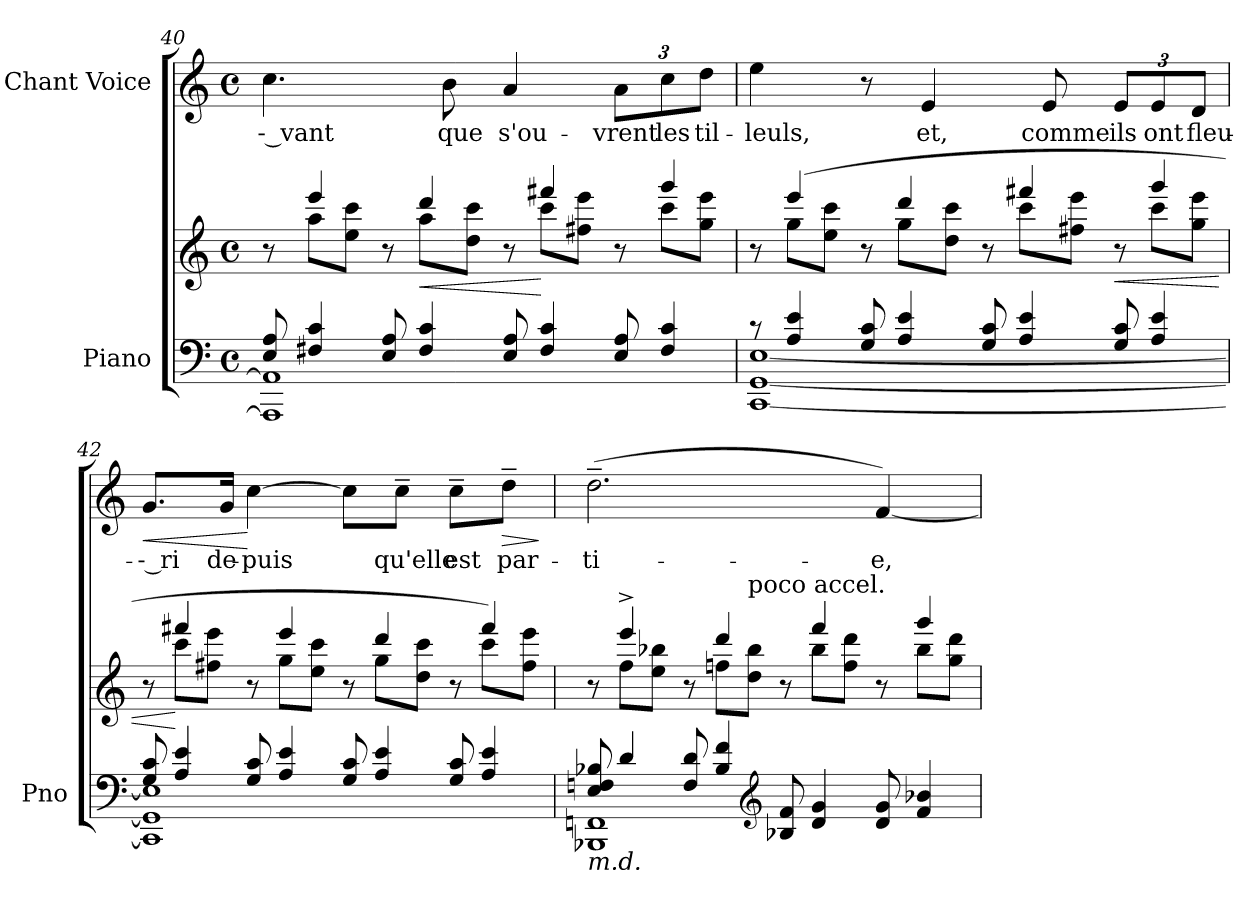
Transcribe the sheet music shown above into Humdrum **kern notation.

**kern	**kern	**dynam	**kern	**text	**dynam
*part2	*part2	*part2	*part1	*part1	*part1
*staff3	*staff2	*staff2/3	*staff1	*staff1	*staff1
*I"Piano	*	*	*I"Chant Voice	*	*
*I'Pno	*	*	*	*	*
!!LO:LB:g=z
*clefF4	*clefG2	*	*clefG2	*	*
*k[]	*k[]	*	*k[]	*	*
*M4/4	*M4/4	*	*M4/4	*	*
*met(c)	*met(c)	*	*met(c)	*	*
*Xtuplet	*Xtuplet	*	*	*	*
=40	=40	=40	=40	=40	=40
*^	*^	*	*	*	*
!	!	!	!	!	!	!LO:LY:b	!
12E/ 12A/	1AAA] 1AA]	12r	12ryy	.	4.cc\	-- vant	.
6F#X/ 6c/	.	6eee/	12aa\L	.	.	.	.
.	.	.	12ee\ 12ccc\J	.	.	.	.
12E/ 12A/	.	12r	12ryy	.	.	.	.
!	!	!	!	!LO:HP:b	!	!	!
6F#/ 6c/	.	6ddd/	12aa\L	<	.	.	.
!	!	!	!	!	!	!LO:LY:b	!
.	.	.	.	.	8b\	que	.
.	.	.	12dd\ 12ccc\J	.	.	.	.
!	!	!	!	!	!	!LO:LY:b	!
12E/ 12A/	.	12r	12ryy	.	4a/	s'ou-	.
6F#/ 6c/	.	6fff#X/	12ccc\L	[	.	.	.
.	.	.	12ff#X\ 12eee\J	.	.	.	.
!	!	!	!	!	!	!LO:LY:b	!
12E/ 12A/	.	12r	12ryy	.	12a\L	-vrent	.
!	!	!	!	!	!	!LO:LY:b	!
6F#/ 6c/	.	6ggg/	12ccc\L	.	12cc\	les	.
!	!	!	!	!	!	!LO:LY:b	!
.	.	.	12gg\ 12eee\J	.	12dd\J	til-	.
=41	=41	=41	=41	=41	=41	=41	=41
!	!	!	!	!	!	!LO:LY:b	!
12r	[1CC [1GG [1E	12r	12ryy	.	4ee\	-leuls,	.
6A/ 6e/	.	(6eee/	12gg\L	.	.	.	.
.	.	.	12ee\ 12ccc\J	.	.	.	.
12G/ 12c/	.	12r	12ryy	.	8r	.	.
6A/ 6e/	.	6ddd/	12gg\L	.	.	.	.
!	!	!	!	!	!	!LO:LY:b	!
.	.	.	.	.	4e/	et,	.
.	.	.	12dd\ 12ccc\J	.	.	.	.
12G/ 12c/	.	12r	12ryy	.	.	.	.
6A/ 6e/	.	6fff#X/	12ccc\L	.	.	.	.
!	!	!	!	!	!	!LO:LY:b	!
.	.	.	.	.	8e/	comme	.
.	.	.	12ff#X\ 12eee\J	.	.	.	.
!	!	!	!	!LO:HP:b	!	!LO:LY:b	!
12G/ 12c/	.	12r	12ryy	<	12e/L	ils	.
!	!	!	!	!	!	!LO:LY:b	!
6A/ 6e/	.	6ggg/	12ccc\L	.	12e/	ont	.
!	!	!	!	!	!	!LO:LY:b	!
.	.	.	12gg\ 12eee\J	.	12d/J	fleu-	.
!!LO:PB:g=z
=42	=42	=42	=42	=42	=42	=42	=42
!	!	!	!	!	!	!LO:LY:b	!LO:HP:b
12G/ 12c/	1CC] 1GG] 1E]	12r	12ryy	.	8.g/L	-- ri	<
6A/ 6e/	.	6fff#X/	12ccc\L	[	.	.	.
.	.	.	12ff#X\ 12eee\J	.	.	.	.
!	!	!	!	!	!	!LO:LY:b	!
.	.	.	.	.	16g/Jk	de-	.
!	!	!	!	!	!	!LO:LY:b	!
12G/ 12c/	.	12r	12ryy	.	[4cc\	-puis	[
6A/ 6e/	.	6eee/	12gg\L	.	.	.	.
.	.	.	12ee\ 12ccc\J	.	.	.	.
12G/ 12c/	.	12r	12ryy	.	8cc\L]	.	.
6A/ 6e/	.	6ddd/	12gg\L	.	.	.	.
!	!	!	!	!	!	!LO:LY:b	!
.	.	.	.	.	8cc~\J	qu'elle	.
.	.	.	12dd\ 12ccc\J	.	.	.	.
!	!	!	!	!	!	!LO:LY:b	!
12G/ 12c/	.	12r	12ryy	.	8cc~\L	est	.
6A/ 6e/	.	6fff#/)	12ccc\L	.	.	.	.
!	!	!	!	!	!	!LO:LY:b	!LO:HP:b
.	.	.	.	.	8dd~\J	par-	>
.	.	.	12ff#\ 12eee\J	.	.	.	.
*v	*v	*	*	*	*	*	*
*	*v	*v	*	*	*	*
.	.	.	.	.	]
=43	=43	=43	=43	=43	=43
*^	*^	*	*	*	*
!LO:TX:b:i:t=m.d.	!	!	!	!	!	!	!
!	!	!	!	!	!	!LO:LY:b	!
12E/ 12Fn/ 12B-X/	1BBB-X 1FFn	12r	12ryy	.	(2.dd~\	-ti-	.
6d/	.	6eee^/	12ff\L	.	.	.	.
.	.	.	12ee\ 12bb-X\J	.	.	.	.
12F/ 12d/	.	12r	12ryy	.	.	.	.
6B-/ 6f/	.	6ddd/	12ffn\L	.	.	.	.
!	!	!	!LO:TX:a:t=poco accel.	!	!	!	!
.	.	.	12dd\ 12bb-\J	.	.	.	.
*clefG2	*	*	*	*	*	*	*
12B-X/ 12f/	.	12r	12ryy	.	.	.	.
6d/ 6g/	.	6fff/	12bb-\L	.	.	.	.
.	.	.	12ff\ 12ddd\J	.	.	.	.
!	!	!	!	!	!	!LO:LY:b	!
12d/ 12g/	.	12r	12ryy	.	[4f/)	-e,	.
6f/ 6b-X/	.	6ggg/	12bb-\L	.	.	.	.
.	.	.	12gg\ 12ddd\J	.	.	.	.
*v	*v	*	*	*	*	*	*
*	*v	*v	*	*	*	*
=	=	=	=	=	=
*-	*-	*-	*-	*-	*-
